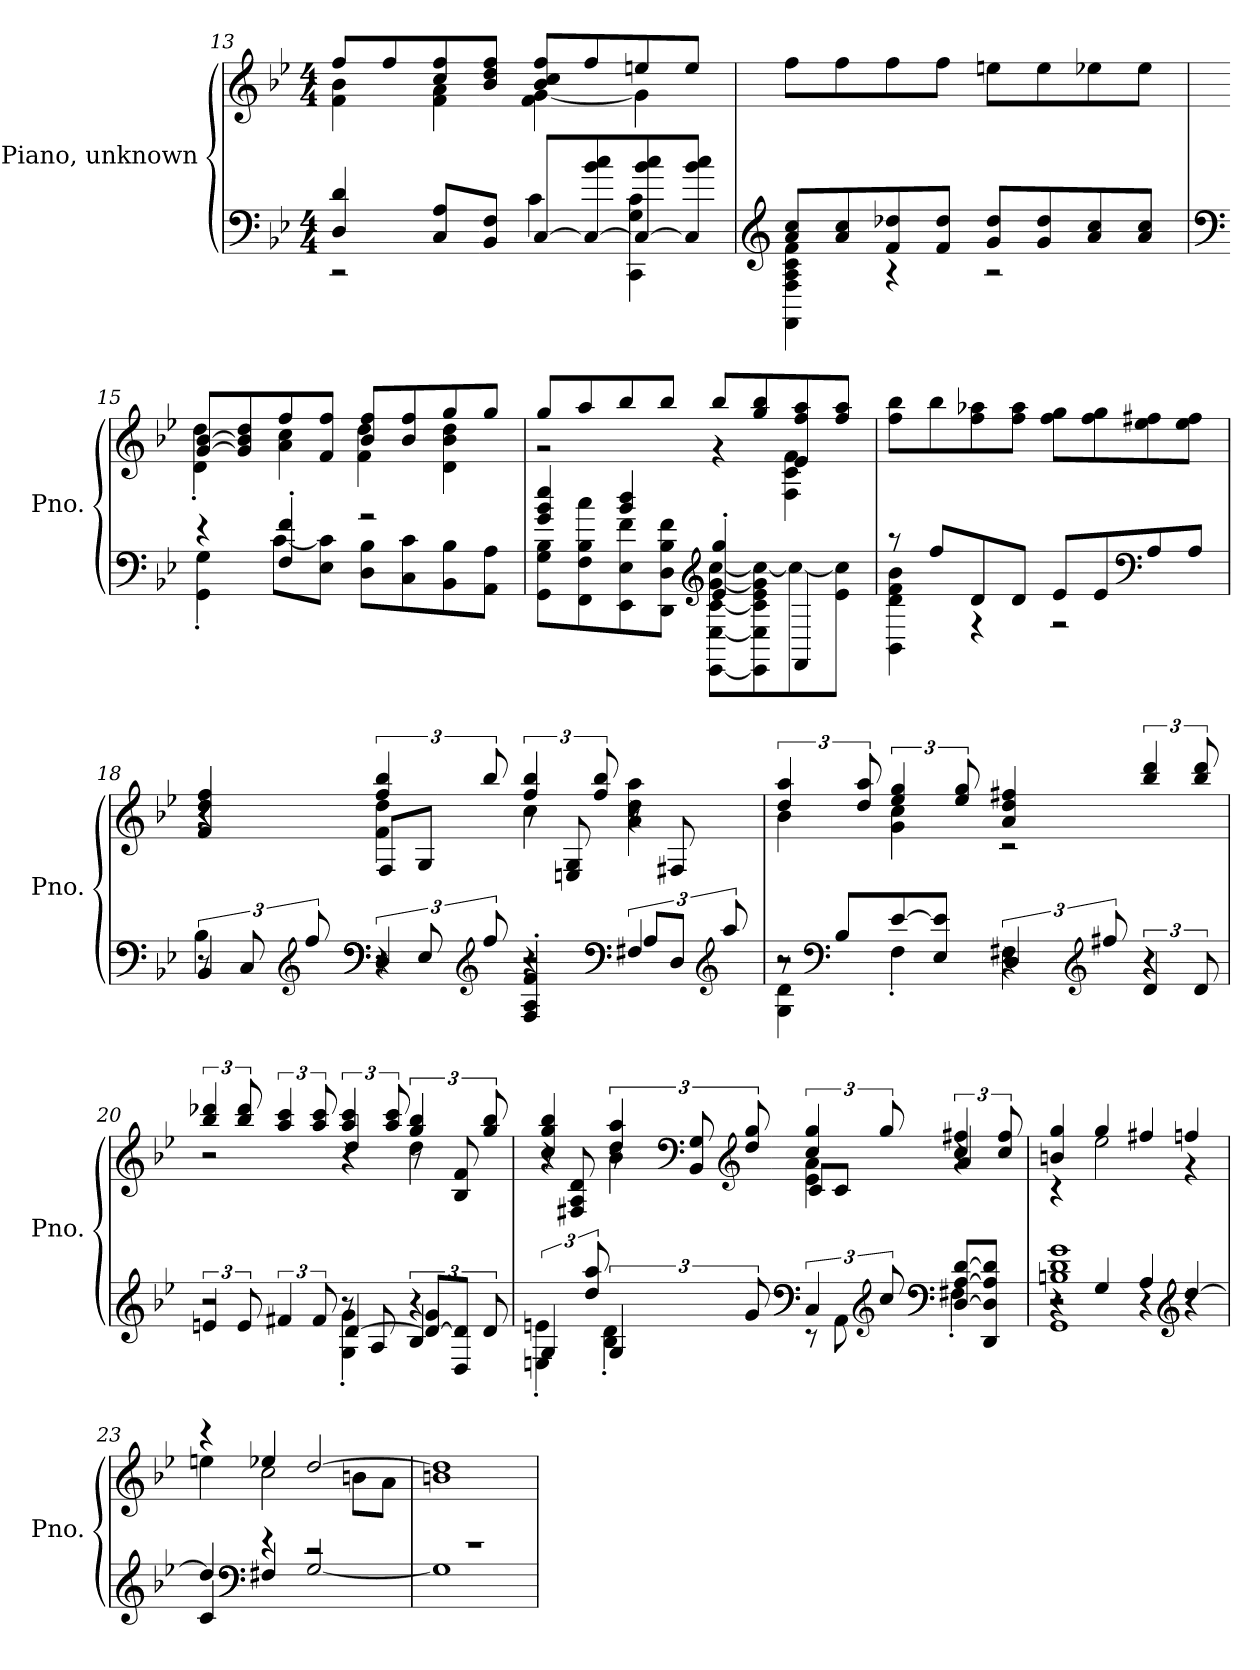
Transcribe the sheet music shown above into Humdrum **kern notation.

**kern	**kern
*part1	*part1
*staff2	*staff1
*I"Piano, unknown	*
*I'Pno.	*
*clefF4	*clefG2
*k[b-e-]	*k[b-e-]
*M4/4	*M4/4
=13	=13
*^	*^
4D/ 4d/	2r	8ff/L	4f\ 4b-\
.	.	8ff/	.
8C/ 8A/L	.	8cc/ 8ff/	4f\ 4a\
8BB-/ 8F/J	.	8b-/ 8dd/ 8ff/J	.
[8C/L	4c\	8b-/ 8cc/ 8ff/L	4f\ [4g\
8C/_ 8b-/ 8cc/	.	8ff/	.
8C/_ 8b-/ 8cc/	4CC\ 4G\ 4c\	8een/	4g\]
8C/] 8b-/ 8cc/J	.	8ee/J	.
*	*	*v	*v
!!LO:PB:g=z
=14	=14	=14
*clefG2	*	*
8a/ 8cc/L	4FF\ 4F\ 4A\ 4c\ 4f\	8ff\L
8a/ 8cc/	.	8ff\
8f/ 8dd-X/	4r	8ff\
8f/ 8dd-/J	.	8ff\J
8g/ 8dd-/L	2r	8een\L
8g/ 8dd-/	.	8ee\
8a/ 8cc/	.	8ee-X\
8a/ 8cc/J	.	8ee-\J
=15	=15	=15
*clefF4	*	*
*	*	*^
4r	4GG\' 4G\'	[8g/ [8b-/L	4d\' 4dd\'
.	.	8g/] 8b-/] 8dd/	.
4F/' 4f/'	[8c\L	8ff/	4a\ 4cc\
.	8E-\ 8c\]J	8f/ 8ff/J	.
2r	8D\ 8B-\L	8b-/ 8ff/L	4f\ 4dd\
.	8C\ 8c\	8b-/ 8ff/	.
.	8BB-\ 8B-\	8gg/	4d\ 4b-\ 4dd\
.	8AA\ 8A\J	8gg/J	.
=16	=16	=16	=16
4g/ 4b-/ 4ee-/	8GG\ 8G\ 8B-\L	8gg/L	2r
.	8FF\ 8F\ 8B-\ 8cc\	8aa/	.
4b-/ 4dd/	8EE-\ 8E-\ 8f\	8bb-/	.
.	8DD\ 8D\ 8B-\ 8f\J	8bb-/J	.
*clefG2	*	*	*
4e-/' 4gg/'	[8EE-\ [8E-\ [8c\ [8g\ [8cc\L	8bb-/L	4r
.	8EE-\] 8E-\] 8c\] 8e-\ 8g\] 8cc\_	8gg/ 8bb-/	.
4FF/	8cc\_	8e-/ 8ff/ 8aa/	4F\ 4c\ 4f\
.	8e-\ 8cc\]J	8ff/ 8aa/J	.
*	*	*v	*v
!!LO:LB:g=z
=17	=17	=17
8r	4BB-\ 4d\ 4f\ 4b-\	8ff\ 8bb-\L
8ff/L	.	8bb-\
8d/	4r	8ff\ 8aa-X\
8d/J	.	8ff\ 8aa-\J
8e-/L	2r	8ff\ 8gg\L
8e-/	.	8ff\ 8gg\
*clefF4	*	*
8A/	.	8ee-\ 8ff#X\
8A/J	.	8ee-\ 8ff#\J
=18	=18	=18
*	*^	*^
*	*	*	*	*^
6BB-/	4B-\	8r	4f/ 4dd/ 4ff/	4r	4r
.	.	8C/	.	.	.
*clefG2	*	*	*	*	*
12ff/	.	.	.	.	.
*clefF4	*	*	*	*	*
6D/	4r	8r	6ff/ 6bb-/	4f\ 4dd\	8F/L
.	.	8E-/	.	.	8G/J
*clefG2	*	*	*	*	*
12ff/	.	.	12bb-/	.	.
4F/' 4A/' 4f/'	2r	4r	6ff/ 6bb-/	4cc\	8r
.	.	.	.	.	8En/ 8G/
.	.	.	12ff/ 12bb-/	.	.
*clefF4	*	*	*	*	*
6F#X/	.	8A/L	8r	4a\ 4dd\ 4aa\	4r
.	.	8D/J	8F#X/	.	.
*clefG2	*	*	*	*	*
12aa/	.	.	.	.	.
*	*	*	*	*v	*v
!!LO:LB:g=z
=19	=19	=19	=19	=19
8r	4G\ 4d\	2r	6dd/ 6aa/	4b-\
*clefF4	*	*	*	*
8B-/L	.	.	.	.
.	.	.	12dd/ 12aa/	.
[8e-/	4F'\	.	6ee-/ 6gg/	4g\ 4cc\
8E-/ 8e-/]J	.	.	.	.
.	.	.	12ee-/ 12gg/	.
6r	4F#X\	4D/	4a/ 4dd/ 4ff#X/	2r
*clefG2	*	*	*	*
12ff#X/	.	.	.	.
6d/	4r	4r	6bb-/ 6ddd/	.
12d/	.	.	12bb-/ 12ddd/	.
=20	=20	=20	=20	=20
*	*	*	*	*^
6en/	2r	2r	6bb-/ 6ddd-X/	2r	2r
12e/	.	.	12bb-/ 12ddd-/	.	.
6f#X/	.	.	6aa/ 6ccc/	.	.
12f#/	.	.	12aa/ 12ccc/	.	.
8r	4G\' 4g\'	[4d/	6aa/ 6ccc/	4r	4dd/
8A/	.	.	.	.	.
.	.	.	12aa/ 12ccc/	.	.
6B-/	4r	8d/_ 8g/L	6gg/ 6bb-/	4dd\	8r
.	.	8D/ 8d/]J	.	.	8B-/ 8f/
12d/	.	.	12gg/ 12bb-/	.	.
*	*v	*v	*	*	*
!!LO:LB:g=z	!!	!!
=21	=21	=21	=21	=21
6G/	4En\' 4en\'	8r	4r	4cc/ 4gg/ 4bb-/
.	.	8F#X/ 8A/ 8d/	.	.
12dd/ 12aa/	.	.	.	.
6G/	4B-\' 4d\'	6dd/ 6aa/	4b-\	8r
*	*	*clefF4	*	*
.	.	.	.	8BB-/ 8G/
*	*	*clefG2	*	*
12g/	.	12dd/ 12gg/	.	.
*clefF4	*	*	*	*
6C/	8r	6cc/ 6gg/	4e-\ 4a\	8c/L
.	8AA\	.	.	8c/J
*clefG2	*	*	*	*
12cc/	.	12gg/	.	.
*clefF4	*	*	*	*
[8D/ [8A/ [8d/L	4F#X'\	6cc/ 6ff#X/	4r	4a/
8DD/ 8D/] 8A/] 8d/]J	.	.	.	.
.	.	12cc/ 12ff#/	.	.
*	*	*	*v	*v
=22	=22	=22	=22
*	*^	*	*
2r	1GG 1Bn 1d 1g	4r	4bn/ 4gg/	4r
.	.	4G/	4gg/	2ee-\
4r	.	4A/	4ff#X/	.
*clefG2	*	*	*	*
[4dd/	.	4r	4ffn/	4r
*	*v	*v	*	*
=23	=23	=23	=23
4dd/]	4c/	4r	4een\
*clefF4	*	*	*
4r	4F#X/	4ee-X/	2cc\
2r	[2G/	[2dd/	.
.	.	.	8bn\L
.	.	.	8a\J
!!LO:LB:g=z	!!
=24	=24	=24	=24
1r	1G]	1dd]	1bn
*v	*v	*	*
*	*v	*v
=	=
*-	*-
